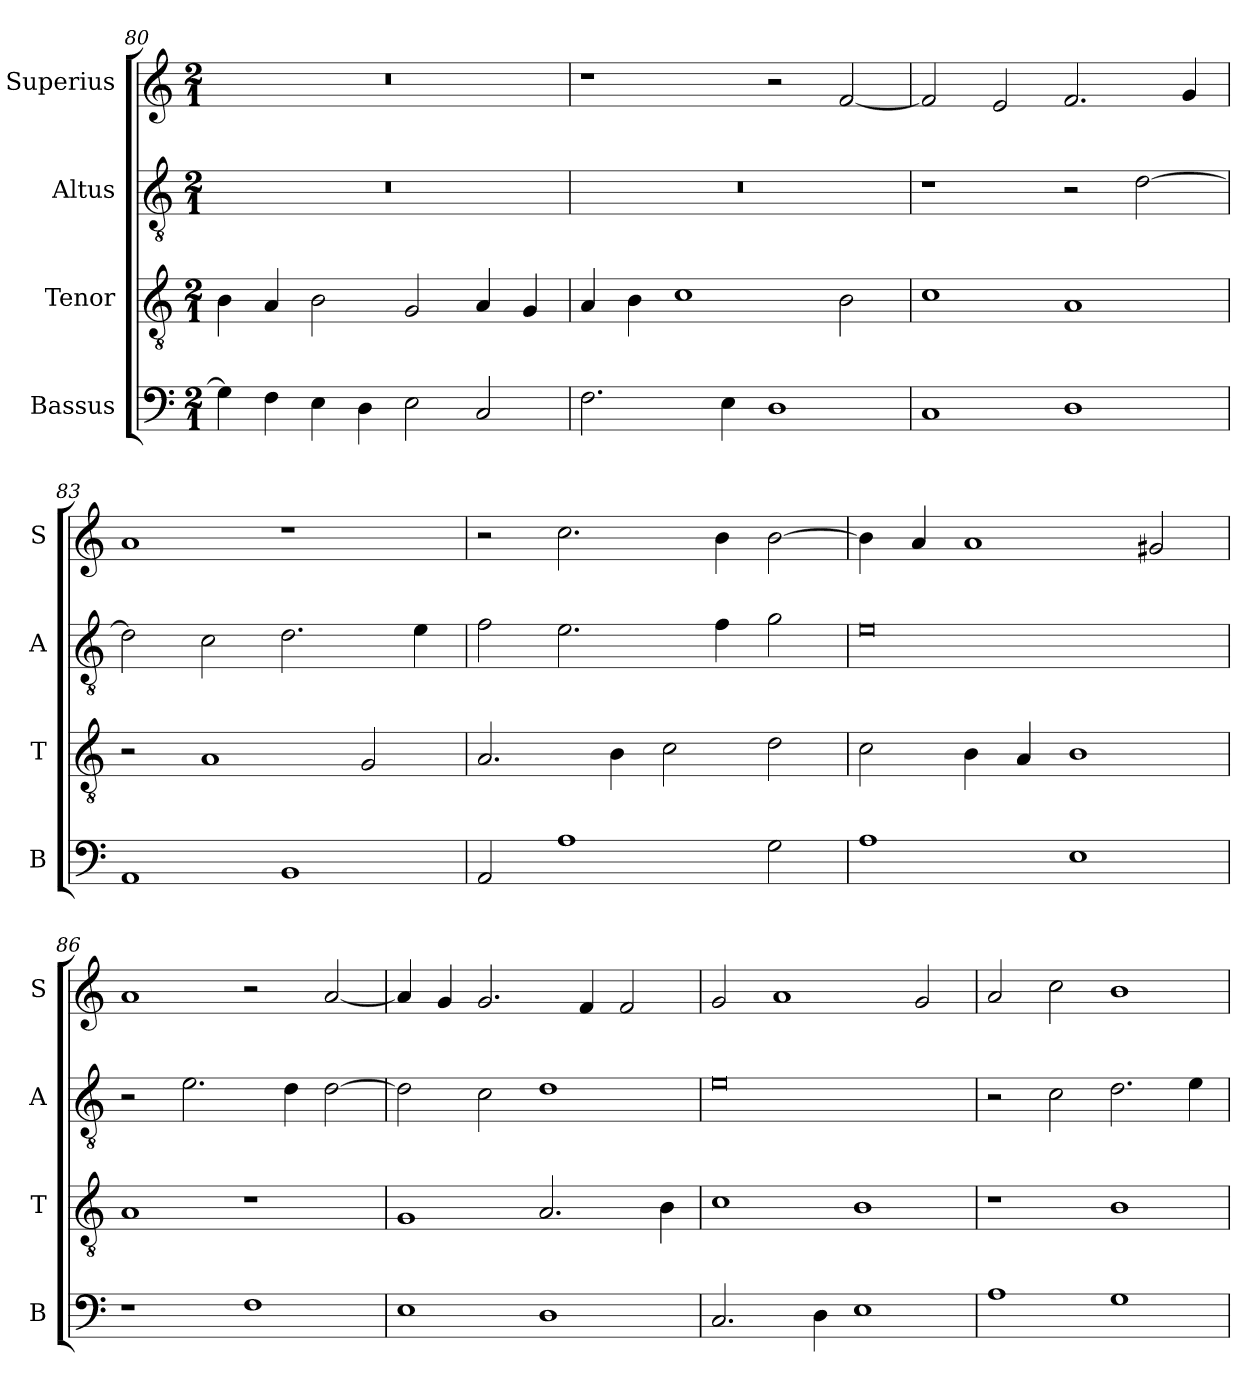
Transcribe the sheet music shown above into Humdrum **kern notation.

**kern	**kern	**kern	**kern
*part4	*part3	*part2	*part1
*staff4	*staff3	*staff2	*staff1
*I"Bassus	*I"Tenor	*I"Altus	*I"Superius
*I'B	*I'T	*I'A	*I'S
*clefF4	*clefGv2	*clefGv2	*clefG2
*k[]	*k[]	*k[]	*k[]
*C:	*C:	*C:	*C:
*M2/1	*M2/1	*M2/1	*M2/1
=80	=80	=80	=80
4G]	4B	0r	0r
4F	4A	.	.
4E	2B	.	.
4D	.	.	.
2E	2G	.	.
2C	4A	.	.
.	4G	.	.
=81	=81	=81	=81
2.F	4A	0r	1r
.	4B	.	.
.	1c	.	.
4E	.	.	.
1D	.	.	2r
.	2B	.	[2f
=82	=82	=82	=82
1C	1c	1r	2f]
.	.	.	2e
1D	1A	2r	2.f
.	.	[2d	.
.	.	.	4g
=83	=83	=83	=83
1AA	2r	2d]	1a
.	1A	2c	.
1BB	.	2.d	1r
.	2G	.	.
.	.	4e	.
=84	=84	=84	=84
2AA	2.A	2f	2r
1A	.	2.e	2.cc
.	4B	.	.
.	2c	.	.
.	.	4f	4b
2G	2d	2g	[2b
=85	=85	=85	=85
1A	2c	0e	4b]
.	.	.	4a
.	4B	.	1a
.	4A	.	.
1E	1B	.	.
.	.	.	2g#X
=86	=86	=86	=86
1r	1A	2r	1a
.	.	2.e	.
1F	1r	.	2r
.	.	4d	.
.	.	[2d	[2a
=87	=87	=87	=87
1E	1G	2d]	4a]
.	.	.	4g
.	.	2c	2.g
1D	2.A	1d	.
.	.	.	4f
.	.	.	2f
.	4B	.	.
=88	=88	=88	=88
2.C	1c	0e	2g
.	.	.	1a
4D	.	.	.
1E	1B	.	.
.	.	.	2g
=89	=89	=89	=89
1A	1r	2r	2a
.	.	2c	2cc
1G	1B	2.d	1b
.	.	4e	.
=	=	=	=
*-	*-	*-	*-
